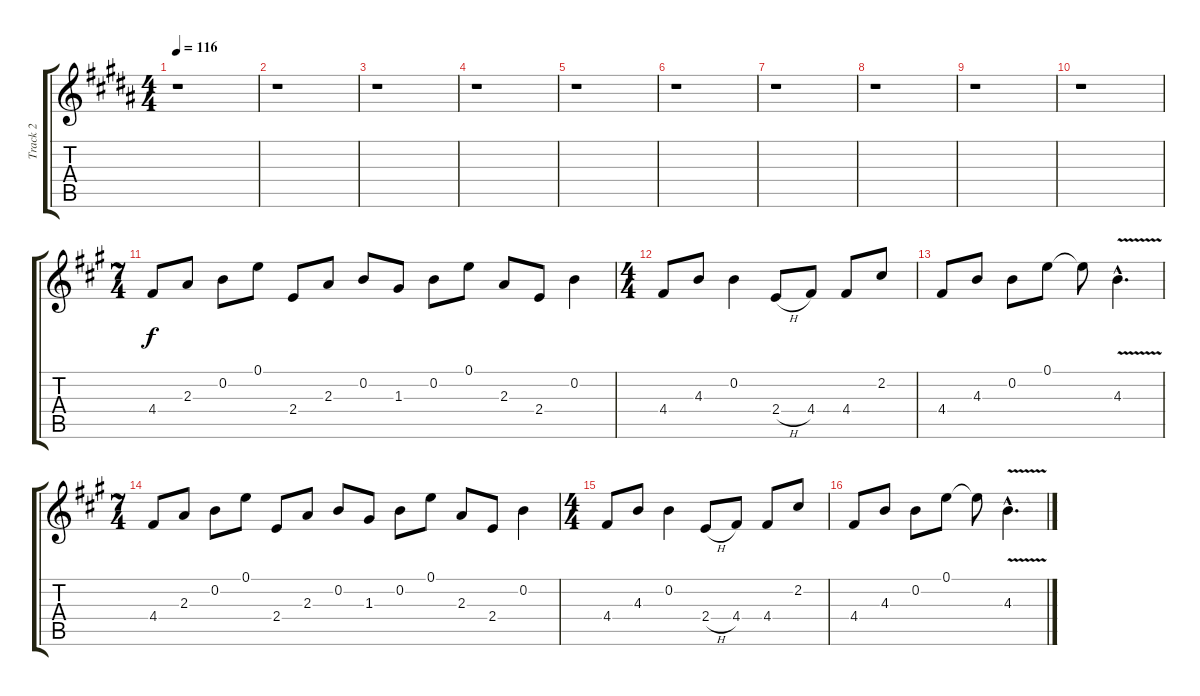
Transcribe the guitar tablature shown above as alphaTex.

\track ("Track 2" "Track 2") {instrument acousticguitarsteel}
\staff {score tabs}
\tuning (E4 B3 G3 D3 A2 E2) {hide}
\ts (4 4)
\tempo 116
\clef g2
\ks b
r.1{dy f} |
r.1 |
r.1 |
r.1 |
r.1 |
r.1 |
r.1 |
r.1 |
r.1 |
r.1 |
\ts (7 4)
\ks a
4.4.8 2.3.8 0.2.8 0.1.8 2.4.8 2.3.8 0.2.8 1.3.8 0.2.8 0.1.8 2.3.8 2.4.8 0.2.4 |
\ts (4 4)
4.4.8 4.3.8 0.2.4 2.4{h}.8 4.4.8 4.4.8 2.2.8 |
4.4.8 4.3.8 0.2.8 0.1.8 0.1{t}.8 4.3{v hac}.4{d} |
\ts (7 4)
4.4.8 2.3.8 0.2.8 0.1.8 2.4.8 2.3.8 0.2.8 1.3.8 0.2.8 0.1.8 2.3.8 2.4.8 0.2.4 |
\ts (4 4)
4.4.8 4.3.8 0.2.4 2.4{h}.8 4.4.8 4.4.8 2.2.8 |
4.4.8 4.3.8 0.2.8 0.1.8 0.1{t}.8 4.3{v hac}.4{d}
